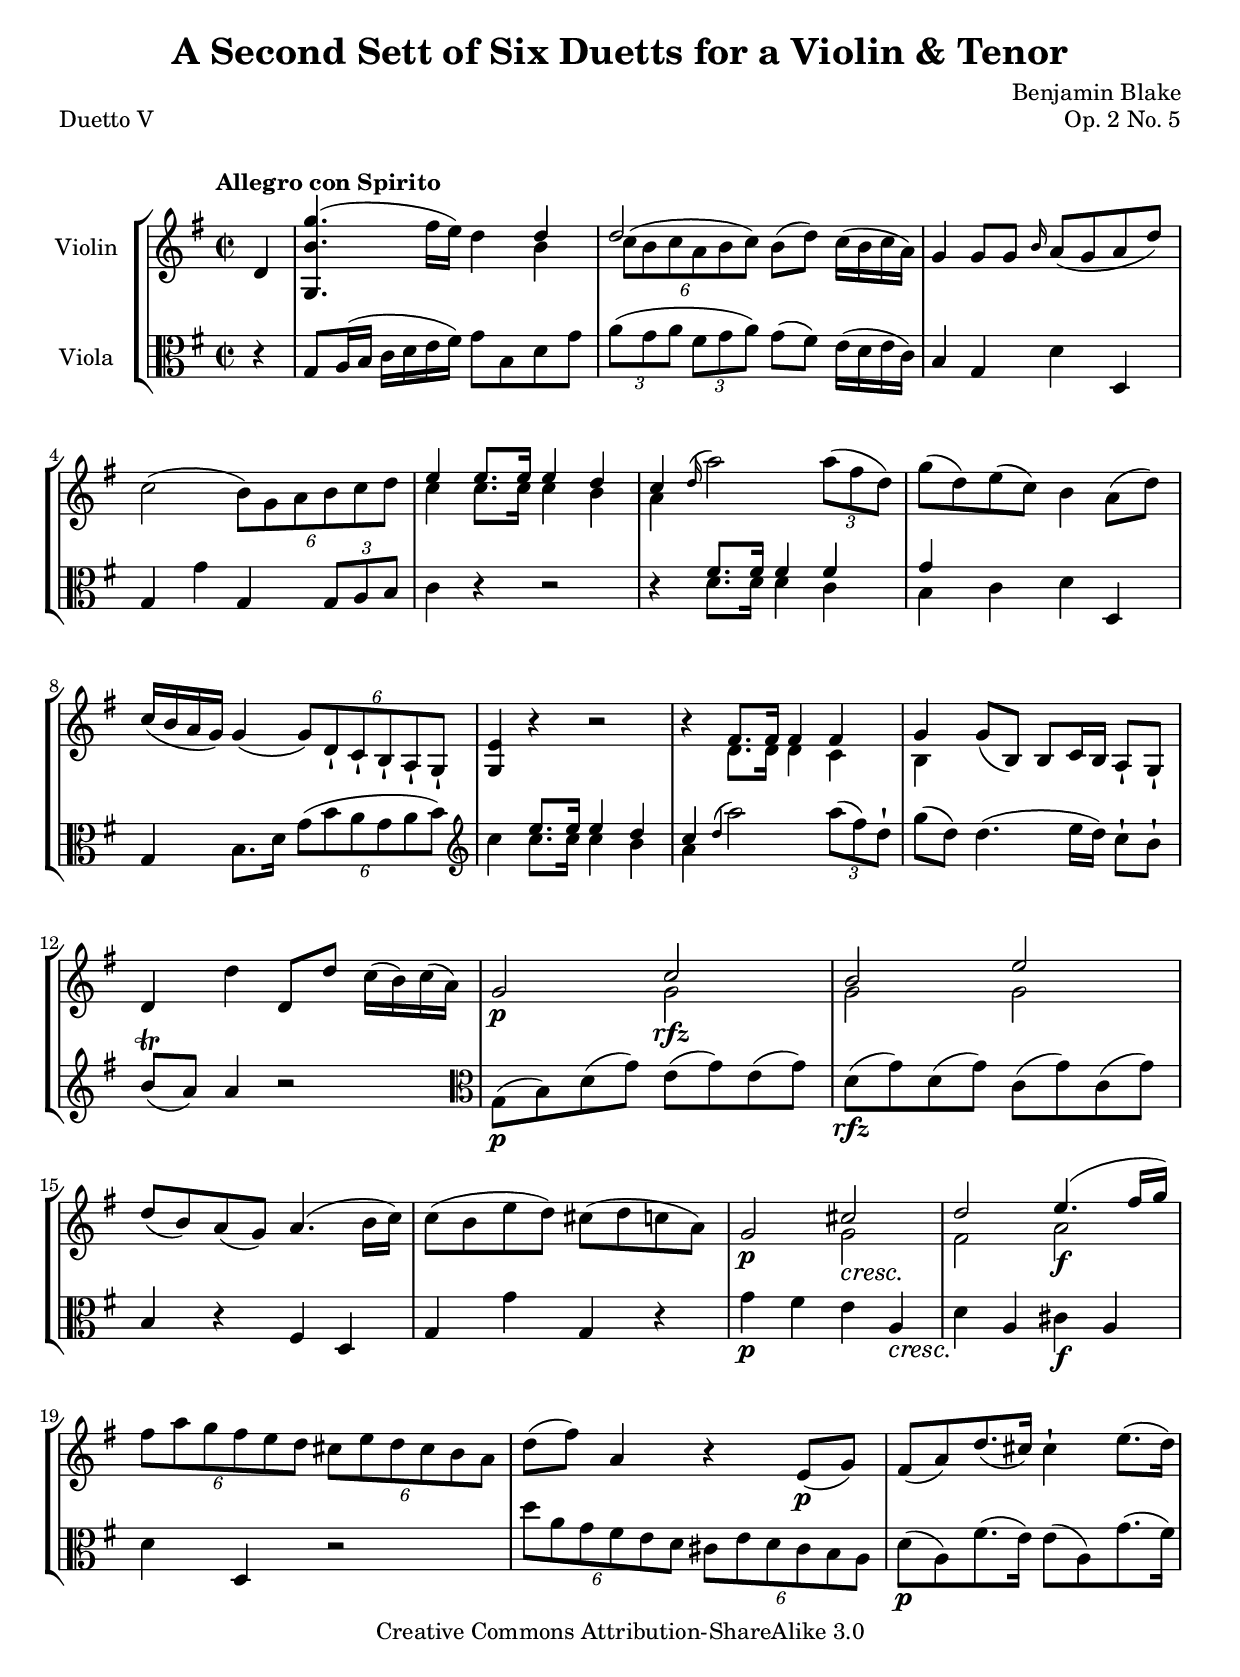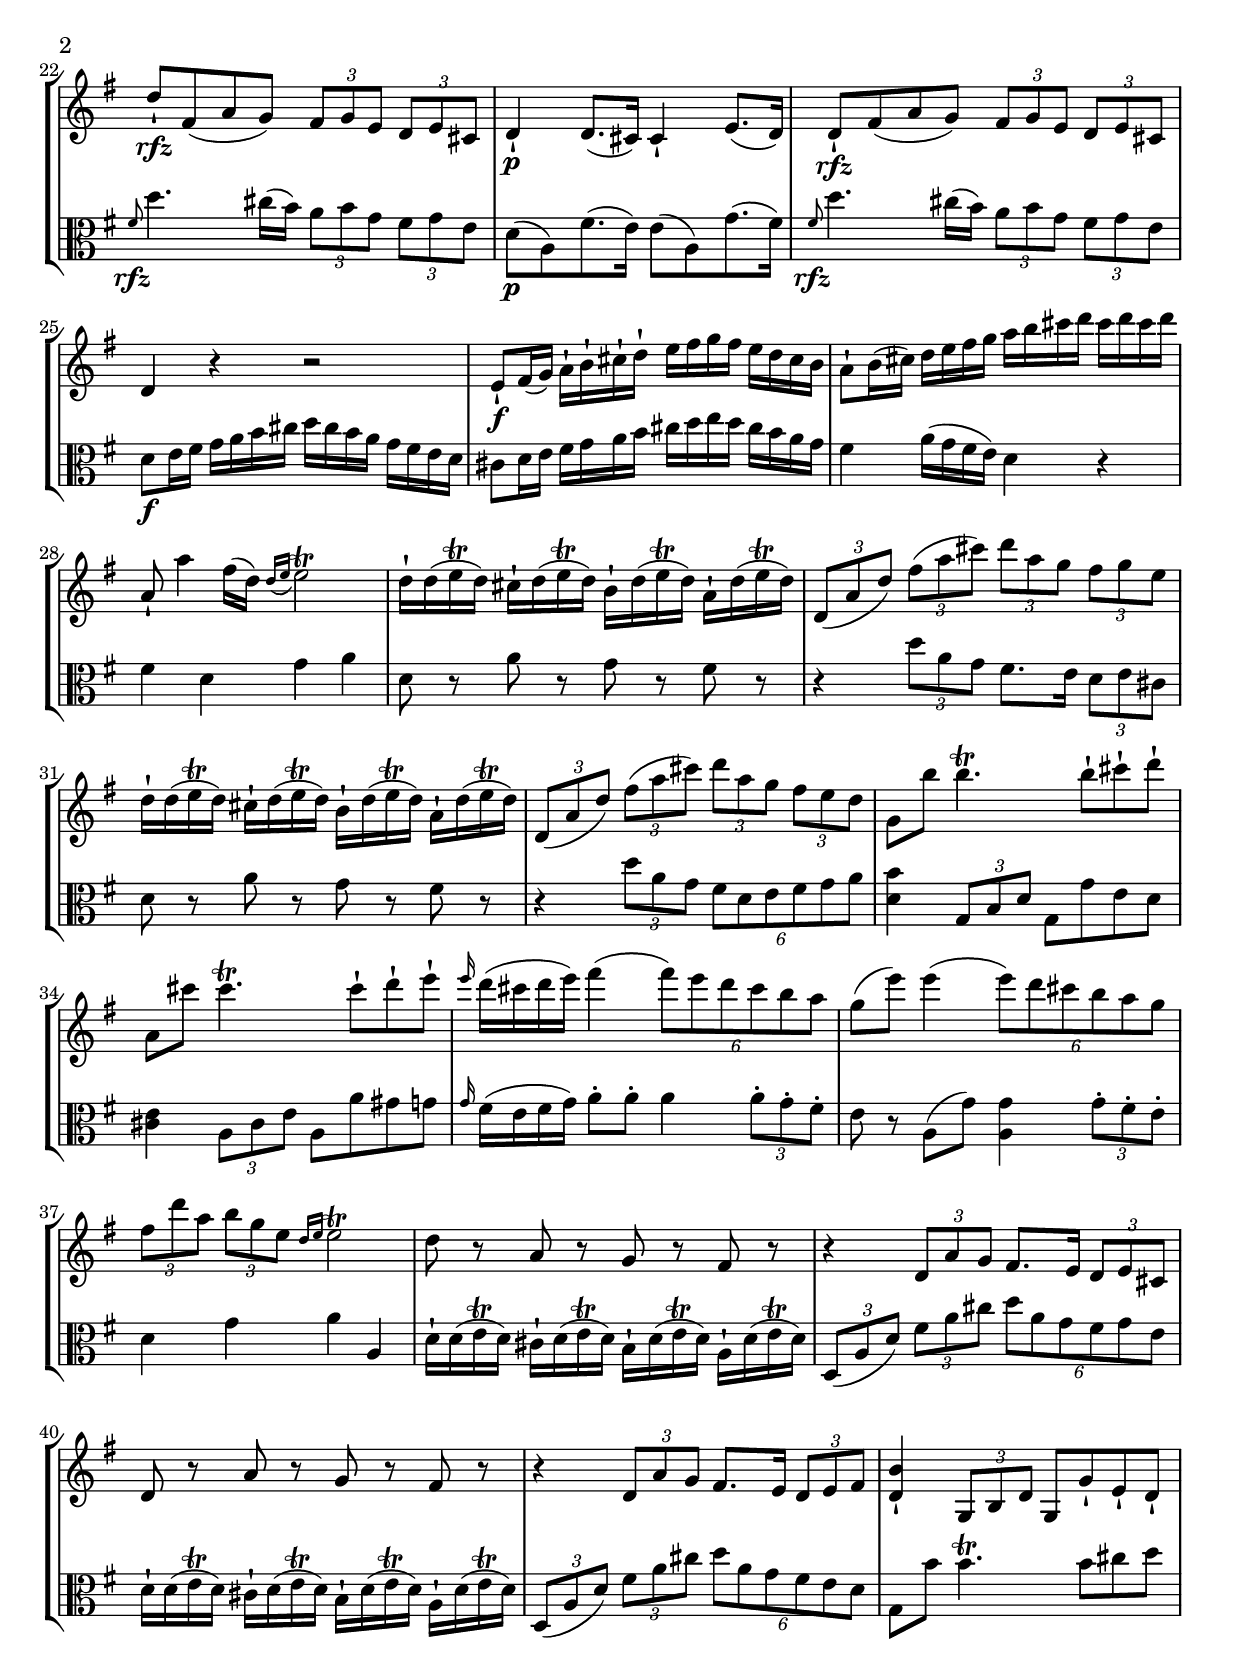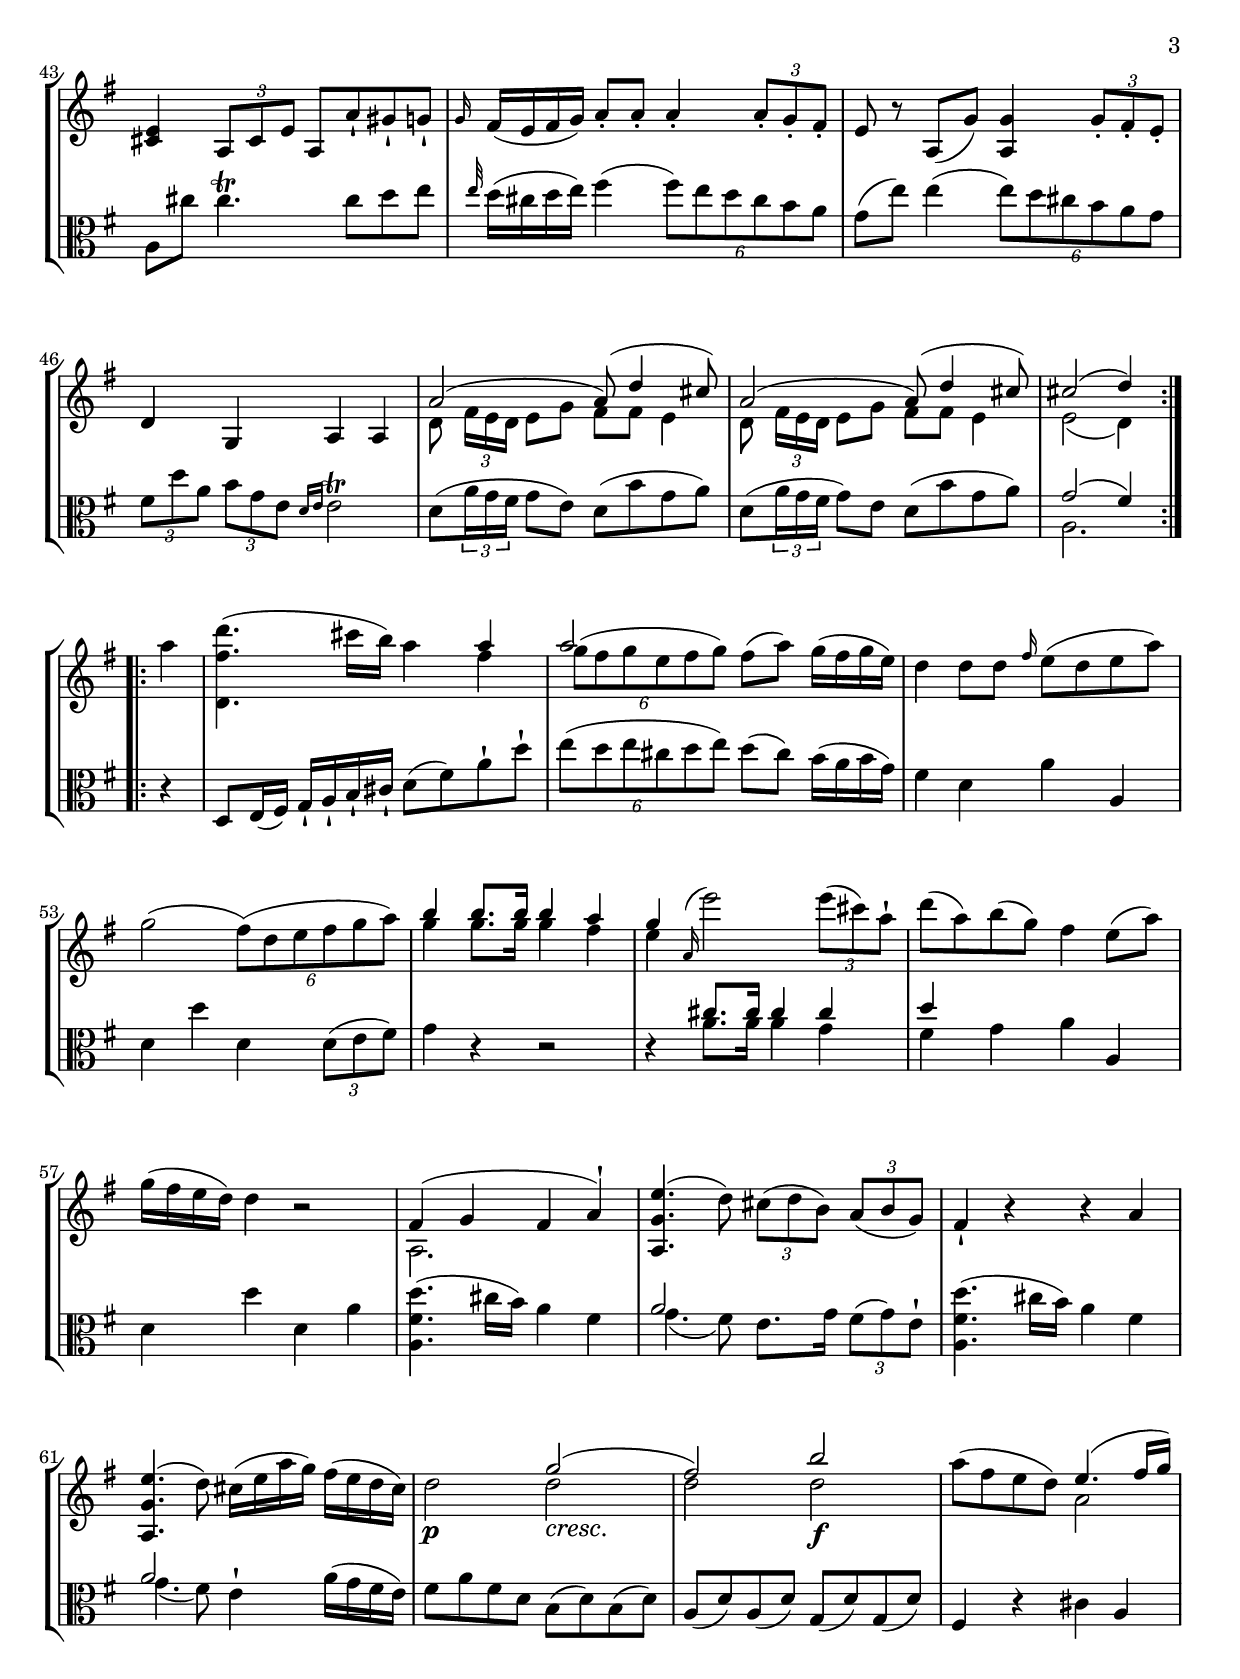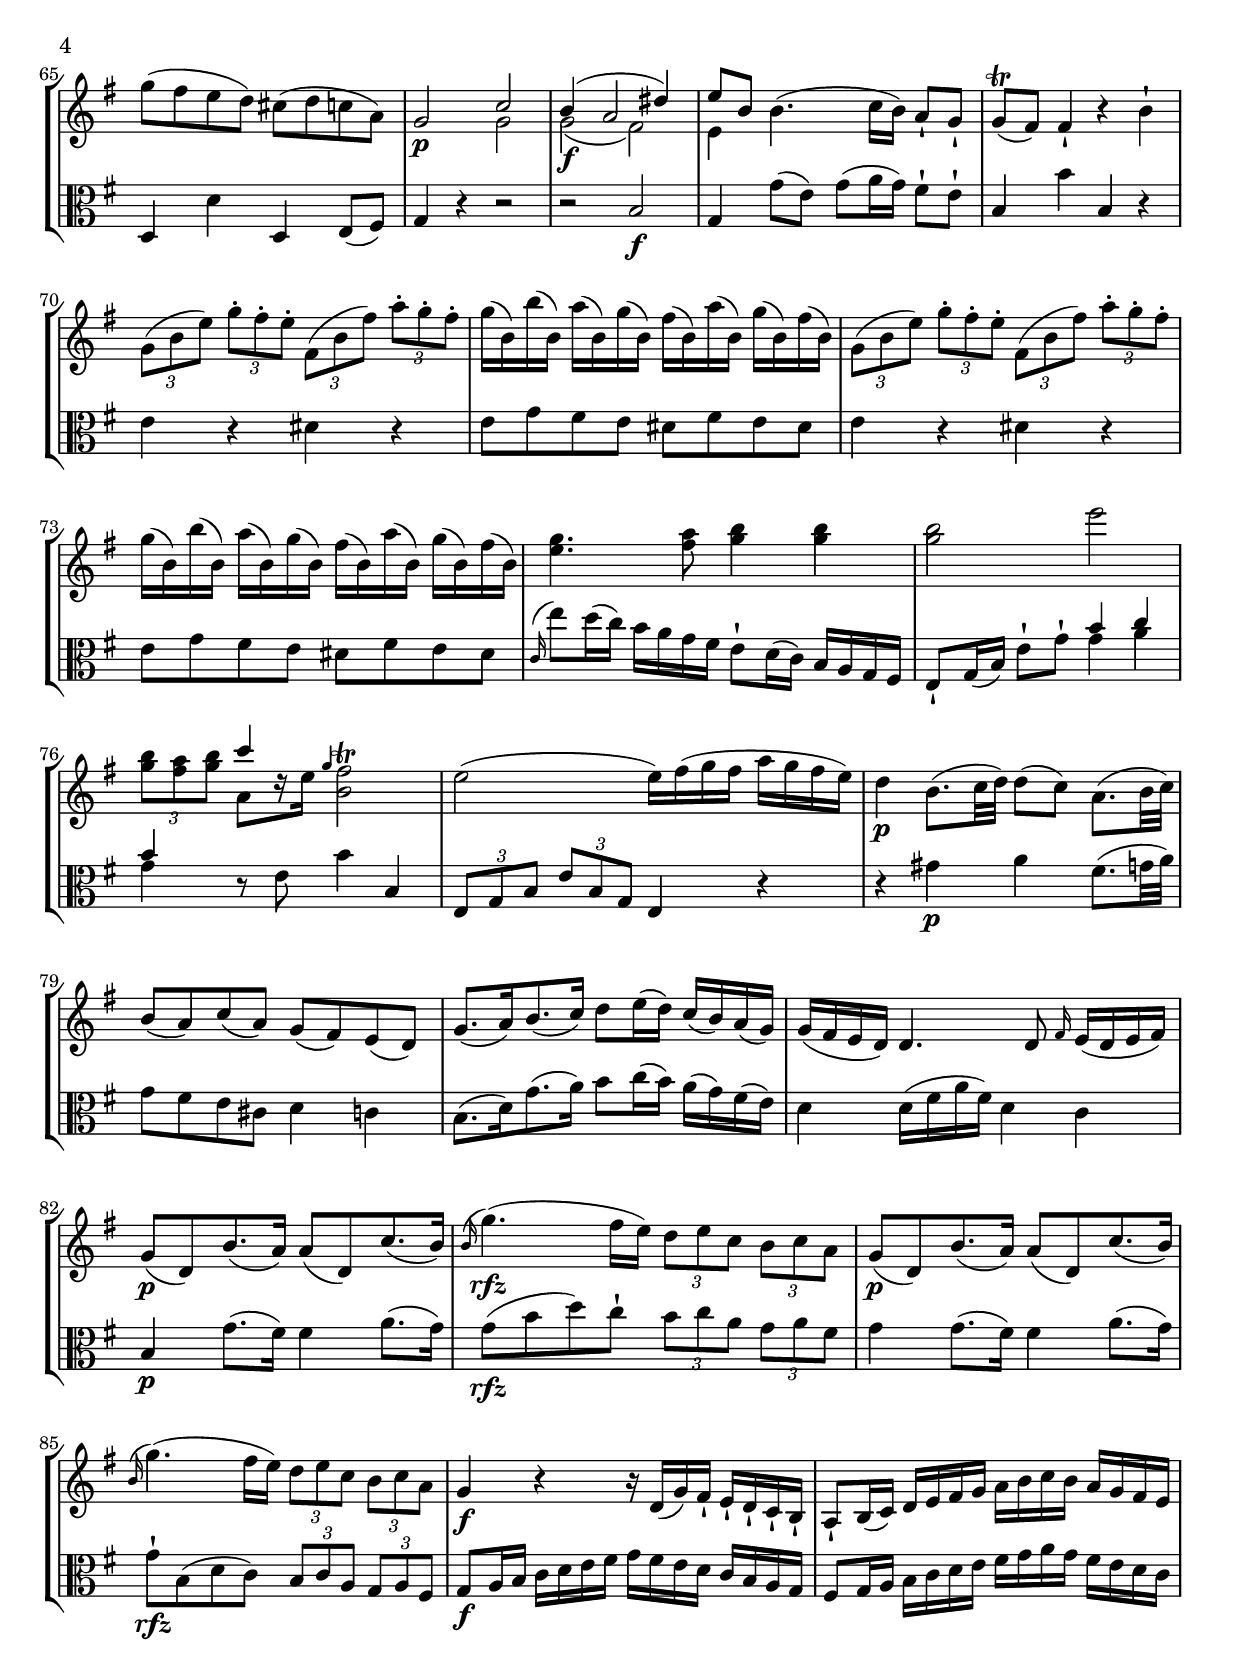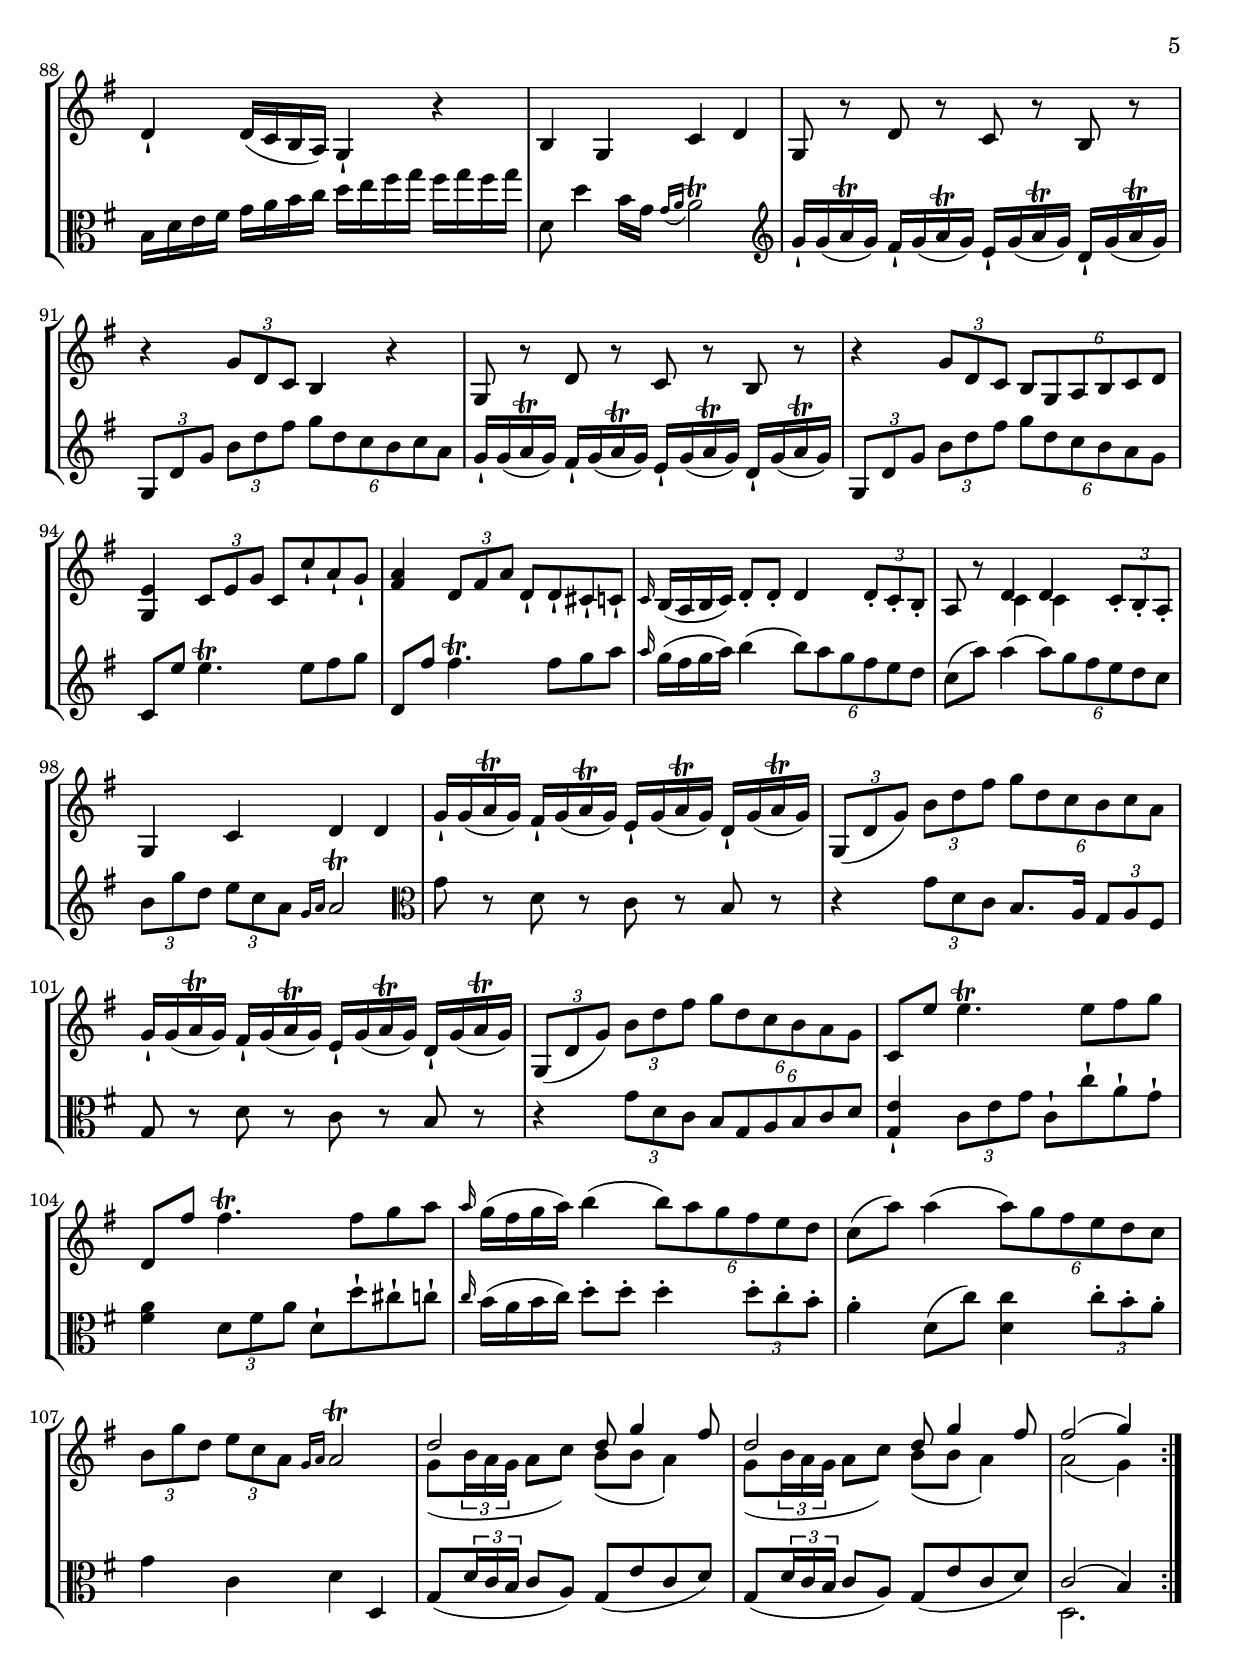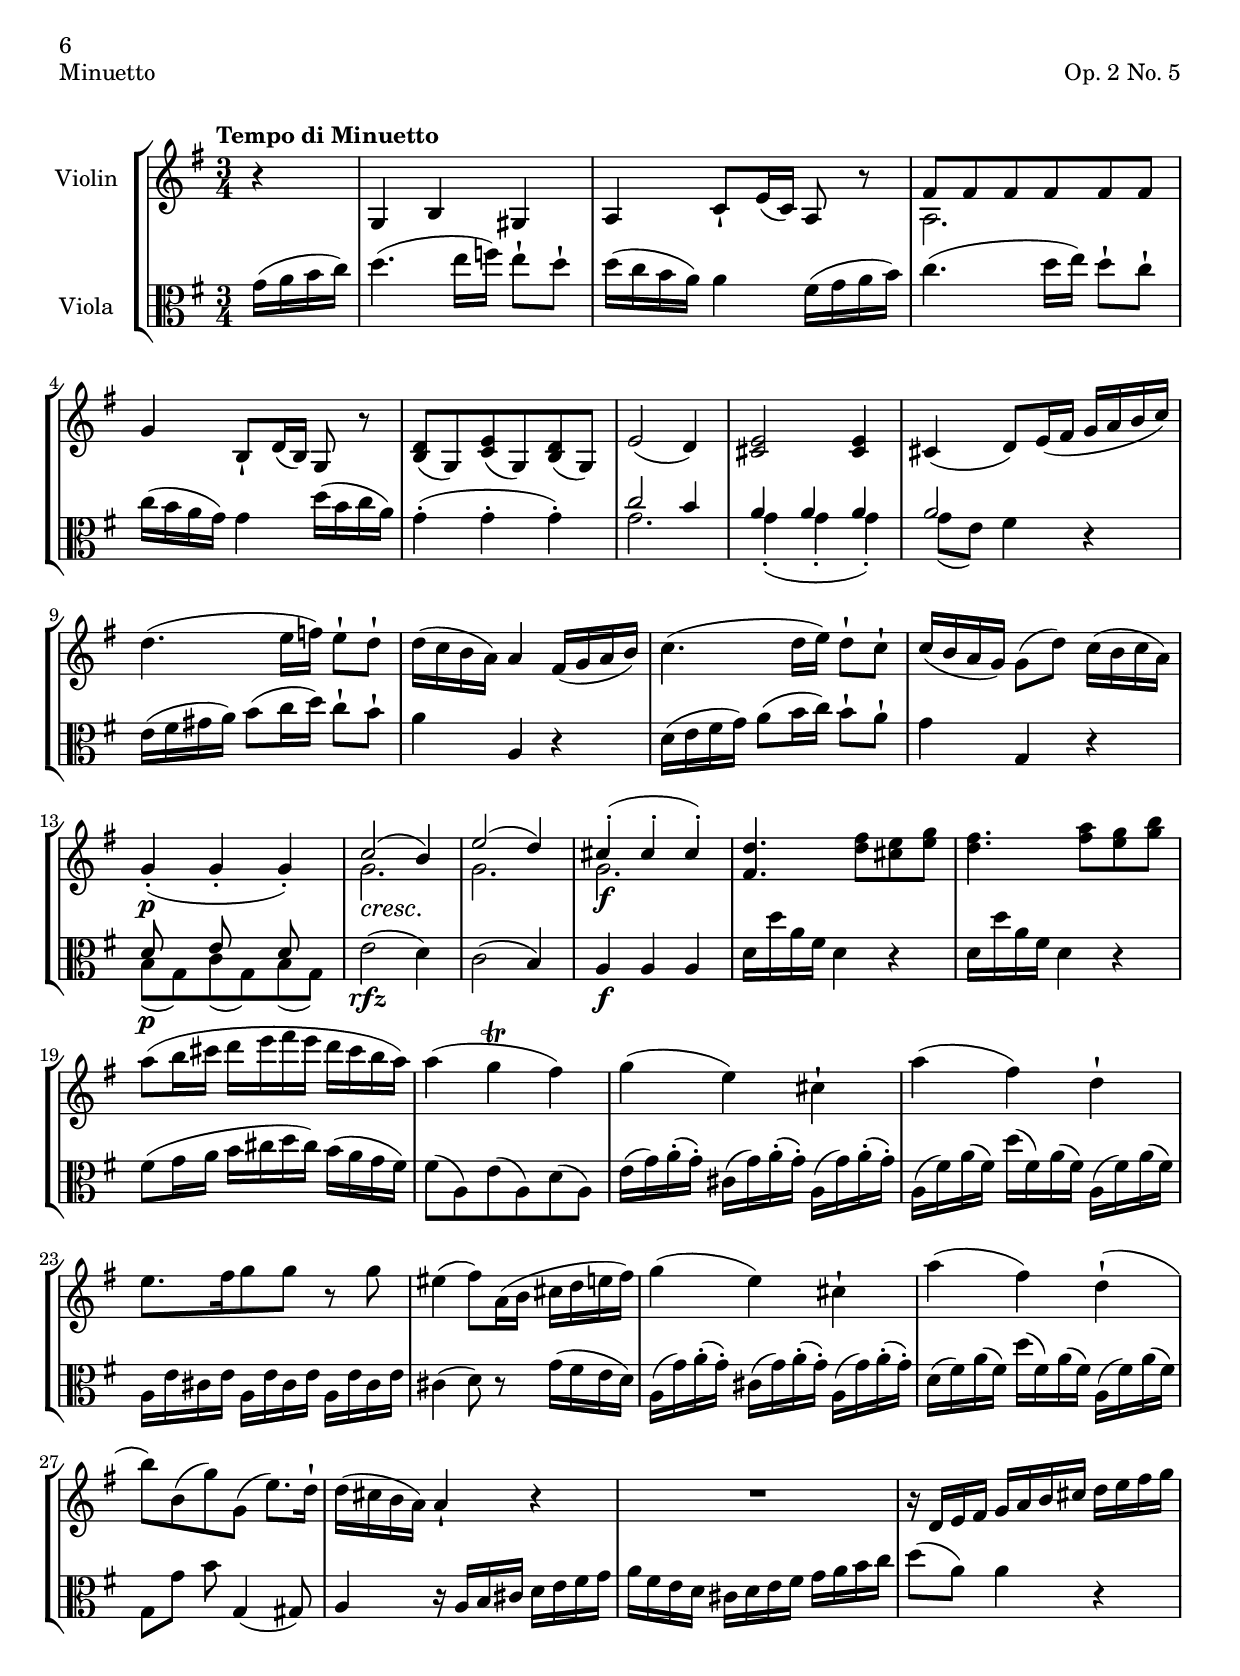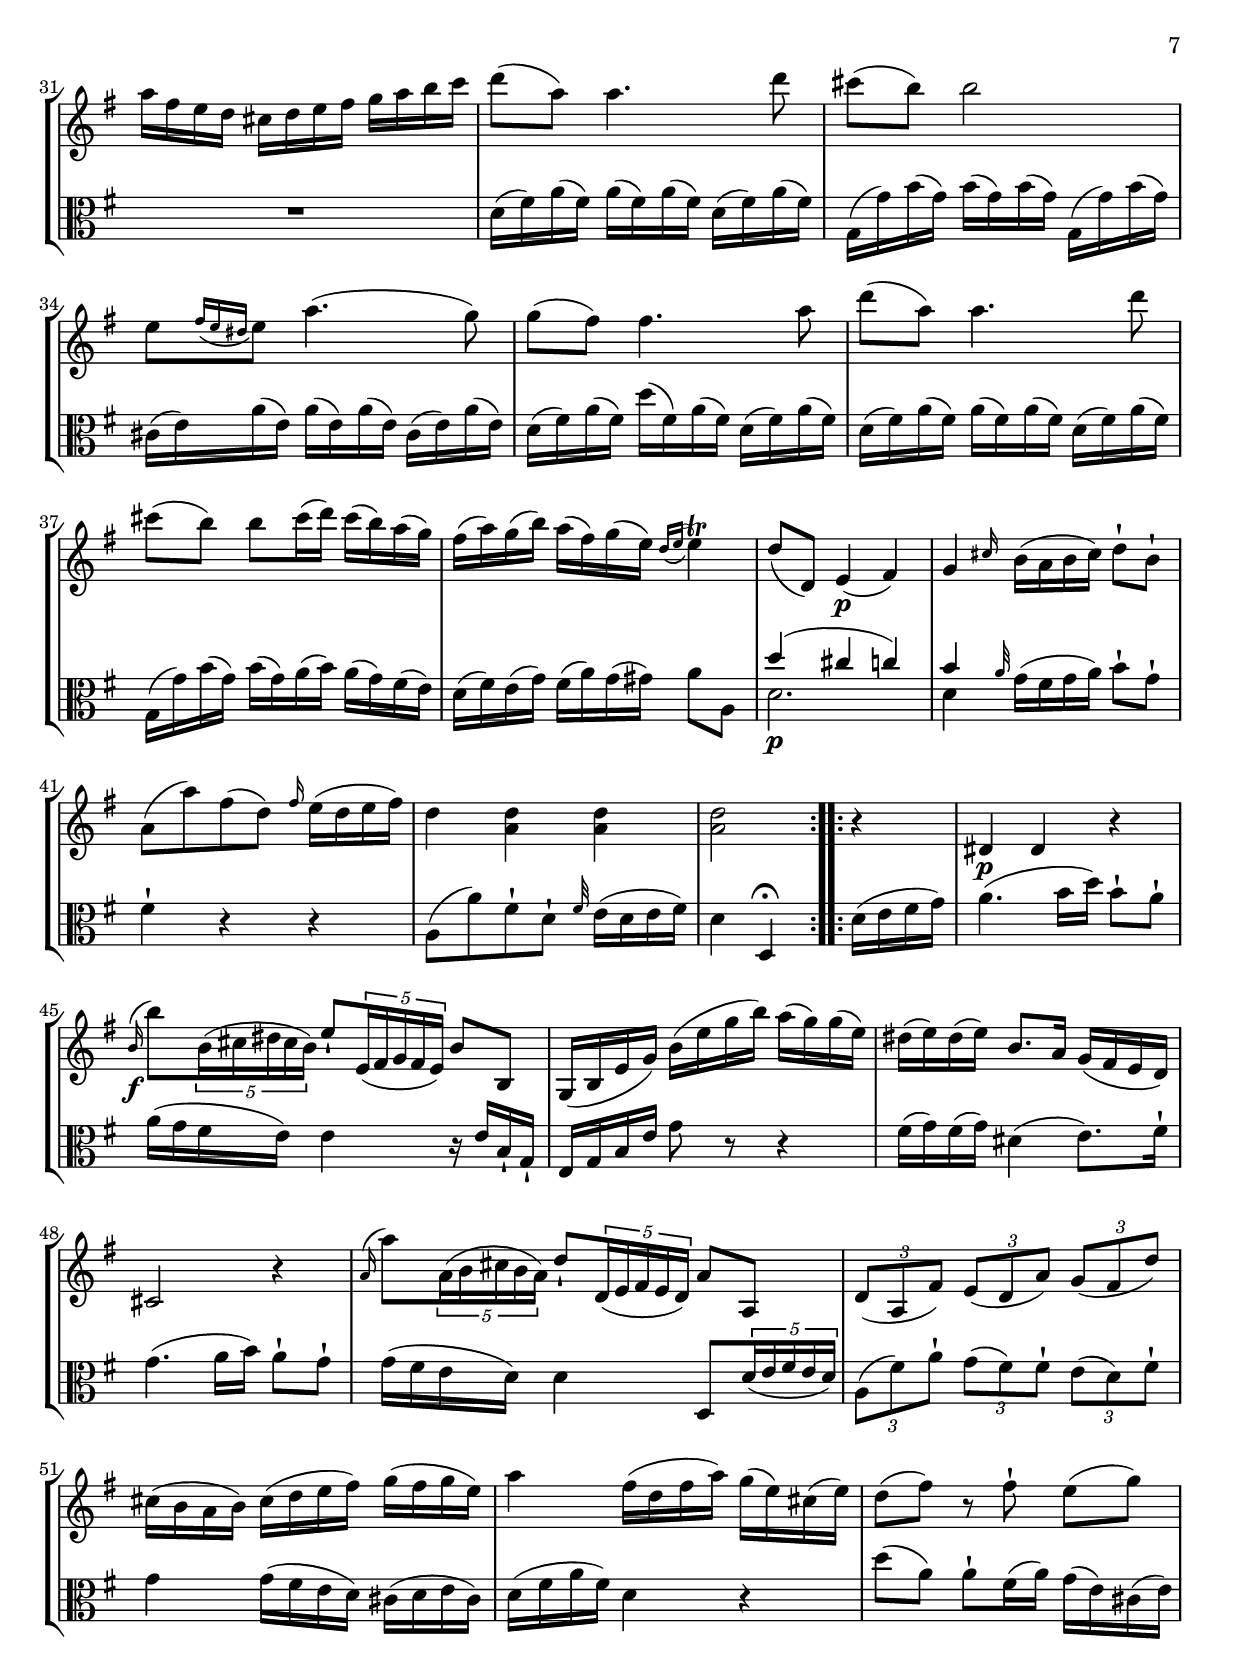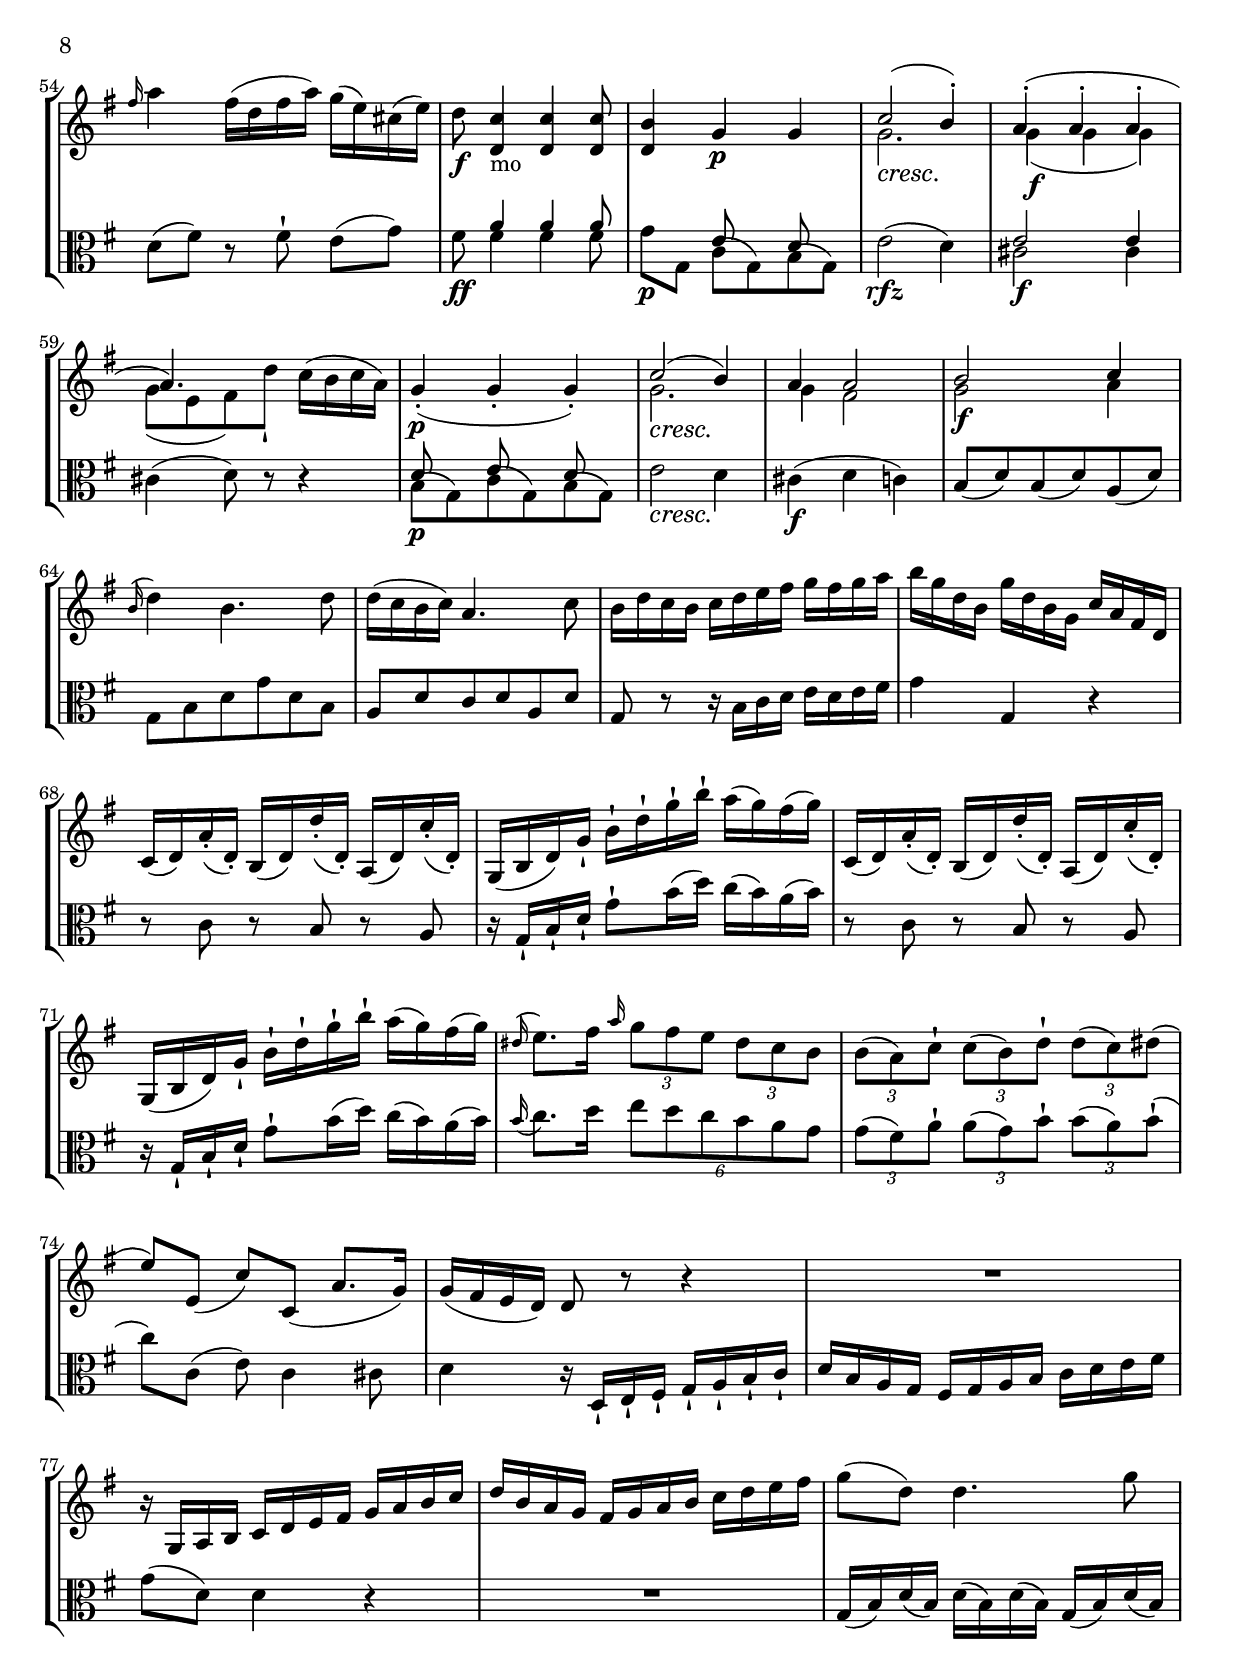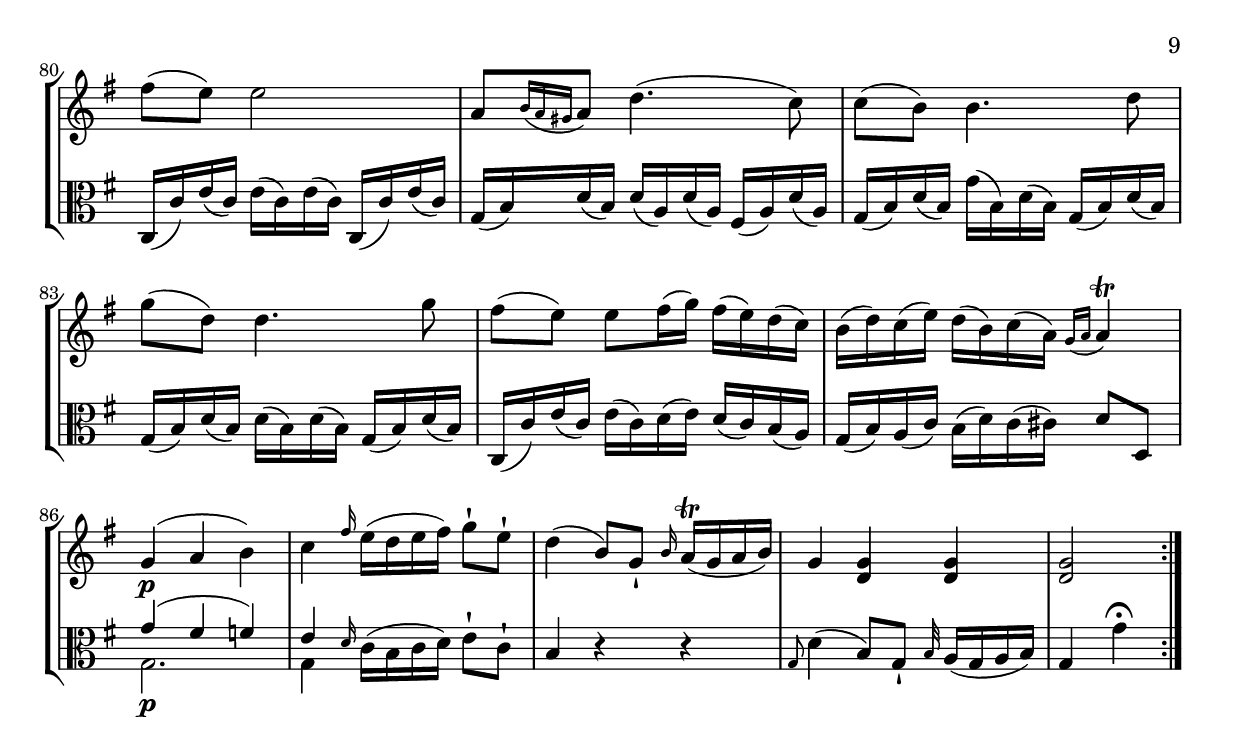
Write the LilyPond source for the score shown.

\version "2.16.0"

\version "2.16.0"
\header {
  title = "A Second Sett of Six Duetts for a Violin & Tenor"
  opus = "Op. 2 No. 5"
  composer = "Benjamin Blake"
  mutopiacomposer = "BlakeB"
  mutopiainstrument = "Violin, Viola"
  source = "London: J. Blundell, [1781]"
  date = "1781"
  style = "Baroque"
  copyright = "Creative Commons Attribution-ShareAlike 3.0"
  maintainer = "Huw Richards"
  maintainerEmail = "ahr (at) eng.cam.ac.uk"
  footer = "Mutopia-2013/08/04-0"
  %moreInfo = ""
}

\paper {
  markup-system-spacing #'padding = #4
  top-margin = 12
  bottom-margin = 12
}

% Since Blake didn't use hairpins, force text dynamics
\layout {
  \context Voice {
    \override DynamicTextSpanner #'style = #'none
    \crescTextCresc
    \dimTextDecresc
    \dimTextDim
  }
}

\version "2.16.0"

violin_minuetto = \relative c' {
  \set Staff.midiInstrument = #"violin"
  \set Staff.instrumentName = #"Violin"
  \tempo "Tempo di Minuetto"
  \time 3/4
  \clef treble
  \key g \major

  \partial 4 r4
  g b gis a c8-|[ e16( c]) a8 r8 << { fis'8[ fis fis fis fis fis] } \\ {a,2. } >> g'4 b,8-|[ d16( b]) g8 r8 < b d >8[( g) < c e >8( g) < b d >8( g]) e'2( d4) < cis e >2 < cis e >4

  cis4( d8)[ e16( fis] g[ a b c]) d4.( e16[ f]) e8-|[ d-|] d16[( c b a]) a4 fis16[( g a b]) c4.( d16[ e]) d8-|[ c-|] c16[( b a g]) g8[( d']) c16[( b c a]) g4-.\p( g-. g-.) << { c2( b4) e2( d4) cis4-.( cis-. cis-.) } \\ { g2.\< g2.\! g2.\f } >>

  < fis d' >4. < d' fis >8[ < cis e > < e g >] < d fis >4. < fis a >8[ < e g > < g b >] a8( b16 cis] d[ e fis e] d[ cis b a]) a4( g\trill fis) g4( e) cis-| a'4( fis) d-| e8.[ fis16 g8 g] r g eis4( fis8)[ a,16( b] cis[ d e fis]) g4( e) cis-|

  a'( fis) d-|( b'8)[ b,( g') g,]( e'8.)[d16-|] d16[( cis b a]) a4-| r R2. r16 d,16[ e fis] g[ a b cis] d[ e fis g] a[ fis e d] cis[ d e fis] g[ a b c] d8[( a]) a4. d8 cis8[( b]) b2

  e,8[ \appoggiatura { fis16[ e dis] } e8] a4.( g8) g[( fis]) fis4. a8 d8[( a]) a4. d8 cis[( b]) b[ cis16( d]) cis[( b) a( g]) fis[( a) g( b]) a[( fis) g( e]) \appoggiatura { d16[ e] }  e4\trill d8[( d,]) e4\p( fis) g \grace { cis16 } b16[( a b cis]) d8-|[ b-|] 

  a8[( a') fis( d]) \grace { fis16 } e16[( d e fis]) d4 < a d > < a d > < a d >2 \bar ":|:" r4 dis,\p dis r \grace { b'16\f^( } b'8)[ \times 2/5 { b,16( cis dis cis b]) } e8-|[ \times 2/5 { e,16( fis g fis e]) } b'8[ b,] g16[( b e g]) b[( e g b]) a[( g) g( e])dis16[( e) dis( e]) b8.[ a16] g16[( fis e d]) cis2 r4 \grace { a'16^( } a'8)[ \times 2/5 { a,16( b cis b a]) } d8-|[ \times 2/5 { d,16( e fis e d]) } a'8[ a,]
  \times 2/3 { d8[( a fis']) }
  \times 2/3 { e8[( d a']) }
  \times 2/3 { g8[( fis d']) }
  cis16[( b a b]) cis[( d e fis]) g[( fis g e]) a4 fis16[( d fis a]) g16[( e) cis( e])


  d8[( fis]) r fis-| e[( g]) \grace { fis16 } a4 fis16[( d fis a]) g[( e) cis( e]) d8\f < d, c' >4_"mo" < d c' >4 < d c' >8 < d b' >4 g4\p g 
  << { c2( b4-.) a-.( a-. a-. a4. s8)  } \\ { g2.\< g4\!\f( g g) g8[(e fis) d'-|]  } >>  c16[( b c a]) g4-.\p( g-. g-.)
  << { c2( b4) a a2 b c4 } \\ { g2.\< g4 fis2 g\!\f a4 } >>

  \grace { b16^( } d4) b4. d8 d16[( c b c]) a4. c8 b16[ d c b] c[ d e fis] g[ fis g a] b[ g d b] g'[ d b g] c[ a fis d] c[( d) a'-.( d,-.]) b[( d) d'-.( d,-.]) a[( d) c'-.( d,-.]) g,[( b d) g-|] b-|[ d-| g-| b-|] a[( g) fis( g])

  c,,[( d) a'-.( d,-.]) b[( d) d'-.( d,-.]) a[( d) c'-.( d,-.]) g,[( b d) g-|] b-|[ d-| g-| b-|] a[( g) fis( g]) \grace { dis16^( } e8.)[ fis16] \grace { a16 }
  \times 2/3 { g8[ fis e] }
  \times 2/3 { dis8[ c b] }
  \times 2/3 { b8[( a) c-|] }
  \times 2/3 { c8[( b) d-|] }
  \times 2/3 { d8[( c) dis(] } e8)[ e,]( c')[ c,]( a'8.[ g16]) g[( fis e d]) d8 r8 r4

  R2. r16 g,[ a b] c[ d e fis] g[ a b c] d[ b a g] fis g a b] c[ d e fis] g8[( d]) d4. g8 fis8[( e]) e2 a,8[ \appoggiatura { b16[ a gis] } a8] d4.( c8) c[( b]) b4. d8 g[( d]) d4. g8

  fis8[( e]) e[ fis16( g]) fis[( e) d( c]) b[( d) c( e]) d[( b) c( a]) \appoggiatura { g16[ a] } a4\trill g\p( a b) c \grace { fis16 } e16[( d e fis]) g8-|[ e-|] d4( b8)[ g-|] \grace { b16 } a16\trill[( g a b]) g4 < d g > < d g > < d g >2 \bar ":|"

}


violin_duetto_v = \relative c' {
  \set Staff.midiInstrument = #"violin"
  \set Staff.instrumentName = #"Violin"
  \tempo "Allegro con Spirito"
  \time 2/2
  \clef treble
  \key g \major

  \partial 4 d4
  < g, b' g' >4.( fis''16[ e]) d4 << { d4 d2 } \\ { b4 \times 4/6 { c8[^( b c a b c]) } } >> b8[( d]) c16[( b c a]) g4 g8[ g] \grace { b16 } a8[( g a d]) c2( \times 4/6 { b8)[ g a b c d] }

  << { e4 e8.[ e16] e4 d c } \\ { c4 c8.[ c16] c4 b a } >> \grace { d16^( } a'2) 
  \times 2/3 { a8[( fis d]) }
  g8[( d) e( c]) b4 a8[( d]) c16[( b a g]) g4( \times 4/6 { g8)[ d-| c-| b-| a-| g-|] } < g e' >4 r r2 r4 << { fis'8.[ fis16] fis4 fis g } \\ { d8.[ d16] d4 c b } >> g'8[( b,]) b8[ c16 b] a8-|[ g-|]

  d'4 d' d,8[ d'] c16[( b) c( a]) g2\p << { c2 b e } \\ { g,2\rfz g g } >> d'8[( b) a( g]) a4.( b16[ c]) c8[( b e d]) cis[( d c a]) g2\p 

  << { cis2 d e4.( fis16[ g]) } \\ { g,2\< fis a\f } >> 
  \times 4/6 { fis'8[ a g fis e d] }
  \times 4/6 { cis8[ e d cis b a] }
  d8[( fis]) a,4 r e8\p[( g]) fis[( a) d8.( cis16]) cis4-| e8.[( d16]) d8-|\rfz[ fis,( a g])
  \times 2/3 { fis8[ g e] }
  \times 2/3 { d8[ e cis] }
  d4-|\p d8.[( cis16]) cis4-| e8.[( d16]) d8-|\rfz[ fis( a g])
  \times 2/3 { fis8[ g e] }
  \times 2/3 { d8[ e cis] }
  d4 r r2

  e8-|\f[ fis16( g]) a-|[ b-| cis-| d-|] e[ fis g fis] e[ d cis b] a8-|[ b16( cis]) d[ e fis g] a[ b cis d] cis[ d cis d] a,8-| a'4 fis16[( d]) \appoggiatura { d16[ e] } e2\trill d16-|[ d( e\trill d])
  cis16-|[ d( e\trill d]) b16-|[ d( e\trill d]) a16-|[ d( e\trill d])
  \times 2/3 { d,8[( a' d]) }
  \times 2/3 { fis8[( a cis]) }

  \times 2/3 { d8[ a g] }
  \times 2/3 { fis8[ g e] }
  d16-|[ d( e\trill d]) cis16-|[ d( e\trill d]) b16-|[ d( e\trill d]) a16-|[ d( e\trill d])
  \times 2/3 { d,8[( a' d]) }
  \times 2/3 { fis8[( a cis]) }
  \times 2/3 { d8[ a g] }
  \times 2/3 { fis8[ e d] }
  g,8[ b'] b4.\trill b8-|[ cis-| d-|] a,[ cis'] cis4.\trill cis8-|[ d-| e-|] \grace { e16 } d16[( cis d e]) fis4( \times 4/6 { fis8[) e d cis b a] }

  g8[( e']) e4( \times 4/6 { e8[) d cis b a g] } 
  \times 2/3 { fis8[ d' a] }
  \times 2/3 { b8[ g e] }
  \grace { d16[ e] } e2\trill d8 r a r g r fis r r4
  \times 2/3 { d8[ a' g] }
  fis8.[ e16]
  \times 2/3 { d8[ e cis] }
  d8 r a' r g r fis r r4
  \times 2/3 { d8[ a' g] }
  fis8.[ e16]
  \times 2/3 { d8[ e fis] }

  < d b' >4-| 
  \times 2/3 { g,8[ b d] }
  g,8[ g'-| e-| d-|] < cis e >4
  \times 2/3 { a8[ cis e] }
  a,8[ a'-| gis-| g-|] \grace { g16 } fis16[( e fis g]) a8-.[ a-.] a4-. 
  \times 2/3 { a8-.[ g-. fis-.]} e8 r a,[( g']) < a, g' >4
  \times 2/3 { g'8-.[ fis-. e-.]}
  d4 g, a a << { a'2( a8)( d4 cis8) } \\ { d,8 \times 2/3 { fis16[ e d]} e8[ g] fis[ fis] e4 } >>

  << { a2( a8)( d4 cis8) cis2( d4) } \\ { d,8 \times 2/3 { fis16[ e d]} e8[ g] fis[ fis] e4 e2( d4) } >> \bar ":|:"

  a''4 < d,, fis' d' >4.( cis''16[ b]) a4 << { a4 a2  } \\ { fis4 \times 4/6 { g8[^( fis g e fis g]) } } >> fis8[( a]) g16[( fis g e]) d4 d8[ d] \grace { fis16 } e8[( d e a]) g2( \times 4/6 { fis8[)( d e fis g a]) } 

  << { b4 b8.[ b16] b4 a g } \\ { g4 g8.[ g16] g4 fis e } >> \grace { a,16^( } e''2) \times 2/3 { e8[( cis) a-|] } d8[( a) b( g]) fis4 e8[( a]) g16[( fis e d]) d4 r2 << { fis,4( g fis a-|) } \\ { a,2. } >> < a g' e' >4.^( d'8) 
  \times 2/3 { cis8[( d b]) }
  \times 2/3 { a8[( b g]) }
  fis4-| r r a < a, g' e' >4.^( d'8) cis16[( e a g]) fis[( e d cis])

  d2\p << { g2( fis) b } \\ { d,2\< d\! d\f } >> a'8[( fis e d]) << { e4.( fis16[ g]) } \\ { a,2 } >> g'8[( fis e d]) cis[( d c a]) g2\p << { c2 b4( a2 dis4) e8[ b] } \\ { g2 g\f( fis) e4 }  >> b'4.( c16[ b]) a8-|[ g-|] g\trill[( fis]) fis4-| r b-|
  \times 2/3 { g8[( b e]) }
  \times 2/3 { g8-.[ fis-. e-.] }

  \times 2/3 { fis,8[( b fis']) }
  \times 2/3 { a8-.[ g-. fis-.] }
  g16[( b,) b'( b,]) a'16[( b,) g'( b,]) fis'16[( b,) a'( b,]) g'16[( b,) fis'( b,]) 
  \times 2/3 { g8[( b e]) }
  \times 2/3 { g8-.[ fis-. e-.] }
  \times 2/3 { fis,8[( b fis']) }
  \times 2/3 { a8-.[ g-. fis-.] }
  g16[( b,) b'( b,]) a'16[( b,) g'( b,]) fis'16[( b,) a'( b,]) g'16[( b,) fis'( b,]) < e g >4. < fis a >8 < g b >4 < g b >4 < g b >2 e'2

  \times 2/3 { < g, b >8[ < fis a > < g b >] }
  << { c4 } \\ { a,8[ r16 e'] } >> \grace { g4 } < b, fis' >2\trill e2( e16[) fis( g fis] a[ g fis e]) d4\p b8.[( c32 d]) d8[( c]) a8.[( b32 c]) b8[( a) c( a]) g[( fis) e( d]) g8.[( a16) b8.( c16]) d8[ e16( d]) c[( b) a( g]) g[( fis e d]) d4. d8 \grace { fis16 } e16[( d e fis])

  g8\p[( d) b'8.( a16]) a8[( d,) c'8.( b16]) \grace { b16^( } g'4.\rfz)( fis16[ e])
  \times 2/3 { d8[ e c] }
  \times 2/3 { b8[ c a] }
  g8\p[( d) b'8.( a16]) a8[( d,) c'8.( b16]) \grace { b16^( } g'4.)( fis16[ e]) 
  \times 2/3 { d8[ e c] }
  \times 2/3 { b8[ c a] }
  g4\f r r16 d[( g) fis-|] e-|[ d-| c-| b-|] a8-|[ b16( c]) d[ e fis g] a[ b c b] a[ g fis e]

  d4-| d16[( c b a]) g4-| r b g c d g,8 r d' r c r b r r4
  \times 2/3 { g'8[ d c] }
  b4 r g8 r d' r c r b r r4
  \times 2/3 { g'8[ d c] }
  \times 4/6 { b8[ g a b c d] }
  < g, e' >4
  \times 2/3 { c8[ e g] }
  c,8[ c'-| a-| g-|]

  < fis a >4 
  \times 2/3 { d8[ fis a] }
  d,8-|[ d-| cis-| c-|] \grace { c16 } b16[( a b c]) d8-.[ d-.] d4 
  \times 2/3 { d8-.[ c-. b-.] }
  a8 r8 << { d4 d } \\ { c4 c } >>
  \times 2/3 { c8-.[ b-. a-.] }
  g4 c d d g16-|[ g( a\trill g]) fis16-|[ g( a\trill g])
   e16-|[ g( a\trill g])
   d16-|[ g( a\trill g])
  \times 2/3 { g,8[( d' g]) }
  \times 2/3 { b8[ d fis] }

  \times 4/6 { g8[ d c b c a] }
  g16-|[ g( a\trill g]) fis16-|[ g( a\trill g])
   e16-|[ g( a\trill g])
   d16-|[ g( a\trill g])
  \times 2/3 { g,8[( d' g]) }
  \times 2/3 { b8[ d fis] }
  \times 4/6 { g8[ d c b a g] }
  c,8[ e'] e4.\trill e8[ fis g] d,[fis'] fis4.\trill fis8[ g a] \grace { a16 } g16[( fis g a]) b4( \times 4/6 { b8)[ a g fis e d] }

  c8[( a']) a4( \times 4/6 { a8)[ g fis e d c] }
  \times 2/3 { b8[ g' d] }
  \times 2/3 { e8[ c a] }
  \grace { g16[ a] } a2\trill << { d2 d8 g4 fis8 d2 d8 g4 fis8  fis2( g4) }  \\ { g,8[( \times 2/3 { b16 a g] } a8[ c]) b[( b] a4) g8[( \times 2/3 { b16 a g] } a8[ c]) b[( b] a4) a2( g4) } >>

  \bar ":|"

}

\version "2.16.0"

viola_minuetto = \relative c' {
  \set Staff.midiInstrument = #"viola"
  \set Staff.instrumentName = #"Viola"
  \tempo "Tempo di Minuetto"
  \time 3/4
  \clef alto
  \key g \major

  \partial 4

  g'16[( a b c]) d4.( e16[ f]) e8-|[ d-|] d16[( c b a]) a4 fis16[( g a b]) c4.( d16[ e]) d8-|[ c-|] c16[( b a g]) g4 d'16[( b c a])  g4-.( g-. g-.)

  << { c2 b4 a a a a2 } \\ { g2. g4-.( g-. g-.) g8[( e]) fis4 } >> r4 e16[( fis gis a]) b8[( c16 d]) c8-|[ b-|] a4 a, r d16[( e fis g]) a8[( b16 c]) b8-|[ a-|] g4 g, r4

  << {d'8 s e s d s  } \\ { b8\p[( g) c( g) b( g]) } >> e'2\rfz( d4) c2( b4) a\f a a d16[ d' a fis] d4 r d16[ d' a fis] d4 r fis8[( g16 a] b[ cis d cis]) b[( a g fis])

  fis8[( a,) e'( a,) d( a]) e'16[( g) a-.( g-.]) cis,16[( g') a-.( g-.])  a,16[( g') a-.( g-.])  a,[( fis') a( fis]) d'[( fis,) a( fis]) a,[( fis') a( fis]) a,[ e' cis e] a,[ e' cis e] a,[ e' cis e] cis4( d8) r8 g16[( fis e d])

  a16[( g') a-.( g-.]) cis,16[( g') a-.( g-.])  a,16[( g') a-.( g-.])  d[( fis) a( fis]) d'[( fis,) a( fis]) a,[( fis') a( fis]) g,8[ g'] b g,4( gis8) a4 r16 a16[ b cis] d[ e fis g] a[ fis e d] cis[ d e fis] g[ a b c] 

  d8[( a]) a4 r R2. d,16[( fis) a( fis]) a[( fis) a( fis]) d[( fis) a( fis]) g,[( g') b( g]) b[( g) b( g]) g,([ g') b( g]) cis,[( e) a( e]) a[( e) a( e])  cis[( e) a( e]) d16[( fis) a( fis]) d'[( fis,) a( fis]) d16[( fis) a( fis])

  d16[( fis) a( fis]) a[( fis) a( fis]) d[( fis) a( fis]) g,[( g') b( g]) b[( g) a( b]) a[( g) fis( e]) d[( fis) e( g]) fis[( a) g( gis]) a8[ a,] << { d'4( cis c) b } \\ { d,2.\p  d4 } >> \grace { a'32 } g16[( fis g a]) b8-|[ g-|] fis4-| r r 

  a,8[( a') fis-| d-|] \grace { fis32 } e16[( d e fis]) d4 d,\fermata  \bar ":|:" 

  d'16[( e fis g]) a4.( b16[d]) b8-|[ a-|] a16[( g fis e]) e4 r16 e[ b-| g-|] e[ g b e] g8 r8 r4 fis16[( g) fis( g]) dis4( e8.[) fis16-|] 


  g4.( a16[ b]) a8-|[ g-|] g16[( fis e d]) d4 d,8[ \times 2/5 { d'16( e fis e d]) } 
  \times 2/3 { a8[( fis') a-|] }
  \times 2/3 { g8[( fis) fis-|] }
  \times 2/3 { e8[( d) fis-|] }
  g4 g16[( fis e d]) cis[( d e cis]) d[( fis a fis]) d4 r d'8[( a]) a8-| fis16( a]) g[( e) cis( e])

  d8[( fis]) r8 fis8-| e[( g]) fis8\ff << { a4 a a8 } \\ { fis4 fis fis8 } >>  g8\p[ g,] << { e'8 s d s } \\ { c8[^( g) b^( g]) } >> e'2\rfz( d4) << { e2 e4 } \\ { cis2\f cis4 } >> cis4( d8) r8 r4 << { d8 s e s d s } \\ { b8\p[^( g) c^( g) b^( g]) } >> e'2\< d4\!

  cis4\f( d c) b8[( d) b( d) a( d]) g,[ b d g d b] a[ d c d a d] g, r r16 b16[ c d] e[ d e fis] g4 g, r

  r8 c r b r a r16 g-|[ b-| d-|] g8-|[ b16( d]) c[( b) a( b]) r8 c, r b r a r16 g-|[ b-| d-|] g8-|[ b16( d]) c[( b) a( b]) \grace { b16( } c8.[) d16] 
  \times 4/6 { e8[ d c b a g] }
  \times 2/3 { g8[( fis) a-|] }
  \times 2/3 { a8[( g) b-|] }
  \times 2/3 { b8[( a) b-|]( }
  c8)[ c,]( e) c4 cis8 

  d4 r16 d,-|[ e-| fis-|] g-|[ a-| b-| c-|] d[ b a g] fis[ g a b] c[ d e fis] g8[( d]) d4 r R2.

  g,16[( b) d( b]) d[( b) d( b]) g[( b) d( b]) c,[( c') e( c]) e[( c) e( c]) c,[( c') e( c]) g16[( b) d( b]) d[( a) d( a]) fis[( a) d( a]) g16[( b) d( b]) g'16[( b,) d( b]) g16[( b) d( b])

  g16[( b) d( b]) d[( b) d( b]) g[( b) d( b]) c,[( c') e( c]) e[( c) d( e]) d[( c) b( a]) g[( b) a( c]) b[( d) c( cis]) d8[ d,] << { g'4( fis f) e } \\ { g,2.\p g4 } >>

  \grace { d'16 } c16[( b c d]) e8-|[ c-|] b4 r r \grace { g8 } d'4( b8[) g-|] \grace { b32 } a16[( g a b]) g4 g'\fermata \bar ":|" 

}


viola_duetto_v = \relative c' {
  \set Staff.midiInstrument = #"viola"
  \set Staff.instrumentName = #"Viola"
  \tempo "Allegro con Spirito"
  \time 2/2
  \clef alto
  \key g \major

  \partial 4 
  r4 g8[ a16( b] c[ d e fis]) g8[ b, d g]
  \times 2/3 { a8[( g a] }
  \times 2/3 { fis8[ g a]) }
  g8[( fis]) e16[( d e c]) b4 g d' d, g g' g,
  \times 2/3 { g8[ a b] }
  c4 r4 r2 r4 << { fis8.[ fis16] fis4 fis g } \\ { d8.[ d16] d4 c b } >> c d d, g b8.[ d16]

  \times 4/6 { g8[( b a g a b]) }
  \clef treble
  c4 << {e8.[ e16] e4 d c } \\ { c8.[ c16] c4 b a } >> \grace { d4^( } a'2)
  \times 2/3 { a8[( fis) d-|] } g[( d]) d4.( e16[ d]) c8-|[ b-|] b\trill[( a]) a4 r2
  \clef alto
  g,8\p[( b) d( g]) e[( g) e( g]) d\rfz[( g) d( g]) c,[( g') c,( g']) b,4 r fis d g g' g, r g'\p fis e a,\< d a\! cis\f a d d, r2
  \times 4/6 { d''8[ a g fis e d] }
  \times 4/6 { cis8[ e d cis b a] }
  d8\p[( a) fis'8.( e16]) e8[( a,) g'8.( fis16]) \grace { fis8\rfz } d'4. cis16[( b])
  \times 2/3 { a8[ b g] }
  \times 2/3 { fis8[ g e] }
  d8\p[( a) fis'8.( e16]) e8[( a,) g'8.( fis16]) \grace { fis8\rfz } d'4. cis16[( b])
  \times 2/3 { a8[ b g] }
  \times 2/3 { fis8[ g e] }
  d8\f[ e16 fis] g[ a b cis] d[ cis b a] g[ fis e d] cis8[ d16 e] fis[ g a b]  cis[ d e d] cis[ b a g] fis4 a16[( g fis e]) d4 r fis d g a

  d,8 r a' r g r fis r r4
  \times 2/3 { d'8 a g }
  fis8.[ e16]
  \times 2/3 { d8 e cis }
  d8 r a' r g r fis r r4
  \times 2/3 { d'8 a g }
  \times 4/6 { fis d e fis g a }
  < d, b' >4
  \times 2/3 { g,8 b d }
  g,8[ g' e d] < cis e >4
  \times 2/3 { a8 cis e }
  a,[ a' gis g] \grace { g16 } fis16[( e fis g]) a8-.[ a-.] a4
  \times 2/3 { a8-. g-. fis-. }

  e8 r a,[( g']) < a, g' >4 
  \times 2/3 { g'8-.[ fis-. e-.] }
  d4 g a a, d16-|[ d( e\trill d]) cis16-|[ d( e\trill d]) b16-|[ d( e\trill d]) a16-|[ d( e\trill d])
  \times 2/3 { d,8[( a' d]) }
  \times 2/3 { fis8[ a cis] }
  \times 4/6 { d8[ a g fis g e] }
  d16-|[ d( e\trill d]) cis16-|[ d( e\trill d]) b16-|[ d( e\trill d]) a16-|[ d( e\trill d])
  \times 2/3 { d,8[( a' d]) }
  \times 2/3 { fis8[ a cis] }
  \times 4/6 { d8[ a g fis e d] }

  g,8[ b'] b4.\trill b8[ cis d] a,8[ cis'] cis4.\trill cis8[ d e] \grace { e32 } d16[( cis d e]) fis4( 
  \times 4/6 { fis8)[ e d8 cis b a ] }
  g8[( e']) e4(
  \times 4/6 { e8)[ d8 cis b a g] }
  \times 2/3 { fis8[ d' a] }
  \times 2/3 { b8[ g e] }
  \grace { d16[ e] } e2\trill 
  d8[( \times 2/3 { a'16 g fis] } g8[ e]) d8[( b' g a])
  d,8[( \times 2/3 { a'16 g fis] } g8[) e] d8[( b' g a])
  << { g2( fis4) } \\ { a,2. } >> \bar ":|:" 

  r4 d,8[ e16( fis]) g-|[ a-| b-| cis-|] d8[( fis) a-| d-|]
  \times 4/6 { e8[( d e cis d e]) }
  d8[( cis]) b16[( a b g]) fis4 d a' a, d d' d,
  \times 2/3 { d8[( e fis]) }
  g4 r r2 r4 << { cis8.[ cis16] cis4 cis d } \\ { a8.[ a16] a4 g fis } >> g a a, d d' d, a'

  < a, fis' d' >4.( cis'16[ b]) a4 fis << { a2 } \\ { g4.( fis8) } >> e8.[ g16] 
  \times 2/3 { fis8[( g) e-|] }
  < a, fis' d' >4.( cis'16[ b]) a4 fis << { a2 } \\ { g4.( fis8) } >> e4-| a16[( g fis e]) fis8[ a fis d] b[( d) b( d]) a[( d) a( d]) g,[( d') g,( d']) fis,4 r cis' a d, d' d, e8[( fis])

  g4 r r2 r b2\f g4 g'8[( e]) g[( a16 g]) fis8-|[ e-|] b4 b' b, r e r dis r e8[ g fis e] dis[ fis e dis] e4 r dis r e8[ g fis e] dis[ fis e dis]

  \grace { c16^( } e'8[) d16( c]) b[ a g fis] e8-|[ d16( c]) b[ a g fis] e8-|[ g16( b]) e8-|[ g-|] << { b4 c b } \\ { g4 a g } >> r8 e8 b'4 b, 
  \times 2/3 { e,8[ g b] }
  \times 2/3 { e8[ b g ] }
  e4 r r gis'\p a fis8.[( g32 a]) g8[ fis e cis] d4 c

  b8.[( d16) g8.( a16]) b8[ c16( b]) a16[( g) fis( e]) d4 d16[( fis a fis]) d4 c b\p g'8.[( fis16]) fis4 a8.[( g16]) g8\rfz( b d) c-|]
  \times 2/3 { b8[ c a] }
  \times 2/3 { g8[ a fis] }
  g4 g8.[( fis16])  fis4 a8.[( g16]) g8-|\rfz[ b,( d c])
  \times 2/3 { b8[ c a] }
  \times 2/3 { g8[ a fis] }

  g8\f[ a16 b] c[ d e fis] g[ fis e d] c[ b a g] fis8[ g16 a] b[ c d e] fis[ g a g] fis[ e d c] b[ d e fis] g[ a b c] d[ e fis g] fis[ g fis g] d,8 d'4 b16[ g] \appoggiatura { g16[ a] } a2\trill 

  \clef treble

  g16-|[ g( a\trill g]) fis16-|[ g( a\trill g]) e16-|[ g( a\trill g]) d16-|[ g( a\trill g]) 
  \times 2/3 { g,8[ d' g] }
  \times 2/3 { b8[ d fis] }
  \times 4/6 { g8[ d c b c a] }
  g16-|[ g( a\trill g]) fis16-|[ g( a\trill g]) e16-|[ g( a\trill g]) d16-|[ g( a\trill g]) 
  \times 2/3 { g,8[ d' g] }
  \times 2/3 { b8[ d fis] }
  \times 4/6 { g8[ d c b a g] }

  c,8[ e'] e4.\trill e8[ fis g] d,8[ fis'] fis4.\trill fis8[ g a] \grace { a16 } g[( fis g a]) b4( \times 4/6 { b8)[ a g fis e d] }
  c8[( a']) a4(  \times 4/6 { a8)[ g fis e d c] } 
  \times 2/3 { b8[ g' d] }
  \times 2/3 { e8[ c a] }
  \grace { g16[ a] } a2\trill

  \clef alto

  g8 r d r c r b r 

  r4 \times 2/3 { g'8[ d c] }
  b8.[ a16]
  \times 2/3 { g8[ a fis] }
  g8 r d' r c r b r r4
  \times 2/3 { g'8[ d c] }
  \times 4/6 { b8[ g a b c d] }
  < g, e' >4-|
  \times 2/3 { c8[ e g] }
  c,8-|[ c'-| a-| g-|] < fis a >4
  \times 2/3 { d8[ fis a] }
  d,8-|[ d'-| cis-| c-|] \grace { c16 } b16[( a b c]) d8-.[ d-.]

  d4-. \times 2/3 { d8-.[ c-. b-.] }
  a4-. d,8[( c']) < d, c' >4 
  \times 2/3 { c'8-.[ b-. a-.] }
  g4 c, d d, g8[( \times 2/3 { d'16 c b] } c8[ a]) g8[( e' c d])
  g,8[( \times 2/3 { d'16 c b] } c8[ a]) g8[( e' c d])
  << { c2( b4) } \\ { d,2. } >>

   \bar ":|"
 }


part_duetto_v = {
  <<
    \tag #'score \tag #'vn \new Staff << \violin_duetto_v >>
    \tag #'score \tag #'vla \new Staff << \viola_duetto_v >>
  >>
}

part_minuetto = {
  <<
    \tag #'score \tag #'vn \new Staff << \violin_minuetto >>
    \tag #'score \tag #'vla \new Staff << \viola_minuetto >>
  >>
}


% Full score production
% This is done in two parts to achieve a PDF with both Minuetto and
% Duetto, followed by a midi section that will create a midi file for
% each piece.

%
% Score layout, no MIDI
%

\score {
  \new StaffGroup \keepWithTag #'score \part_duetto_v
  \header {
    piece = "Duetto V"
  }
  \layout { }
}
\pageBreak
\score {
  \new StaffGroup \keepWithTag #'score \part_minuetto
  \header {
    piece = "Minuetto"
  }
  \layout { }
}

%
% Score MIDI only
% Removing the dynamic performer from the voice context is a weak
% solution to fixing warnings from ambiguous (de)crescendi. I could
% see nothing wrong with the crescendo in question. -gl
%

\book {
  \bookOutputSuffix "Duetto-V"
  \score {
    \new StaffGroup \keepWithTag #'score \part_duetto_v
    \midi {
      \tempo 4 = 110
      \context {
	\Voice
	\remove "Dynamic_performer"
      }
    }
  }
}
\book {
  \bookOutputSuffix "Minuetto"
  \score {
    \new StaffGroup \keepWithTag #'score \part_minuetto
    \midi {
      \tempo 4 = 80
      \context {
	\Voice
	\remove "Dynamic_performer"
      }
    }
  }
}
